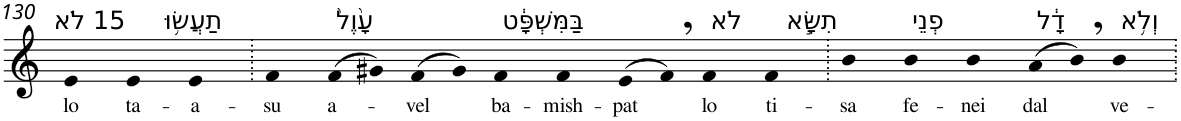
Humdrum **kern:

**kern	**text
*part1	*part1
*staff1	*staff1
*I"Piano	*
*I'Pno	*
!!LO:PB:g=z
*clefG2	*
*k[]	*
=130	=130
!LO:TX:a:t=15 לֹא	!
!	!LO:LY:b
4e	lo
!LO:TX:a:t=תַעֲשׂ֥וּ	!
!	!LO:LY:b
4e	ta-
!	!LO:LY:b
4e	-a-
=131.	=131.
!	!LO:LY:b
4f	-su
!LO:TX:a:t=עָ֙וֶל֙	!
!	!LO:LY:b
(>8f	a-
8g#X)	.
!	!LO:LY:b
(>8f	-vel
8g#)	.
!LO:TX:a:t=בַּמִּשְׁפָּ֔ט	!
!	!LO:LY:b
4f	ba-
!	!LO:LY:b
4f	-mish-
!	!LO:LY:b
(>8e	-pat
8f,)	.
!LO:TX:a:t=לֹא	!
!	!LO:LY:b
4f	lo
!LO:TX:a:t=תִשָּׂ֣א	!
!	!LO:LY:b
4f	ti-
=132.	=132.
!	!LO:LY:b
4b	-sa
!LO:TX:a:t=פְנֵי	!
!	!LO:LY:b
4b	fe-
!	!LO:LY:b
4b	-nei
!LO:TX:a:t=דָ֔ל	!
!	!LO:LY:b
(>8a	dal
8b,)	.
!LO:TX:a:t=וְלֹ֥א	!
!	!LO:LY:b
4b	ve-
=.	=.
*-	*-
